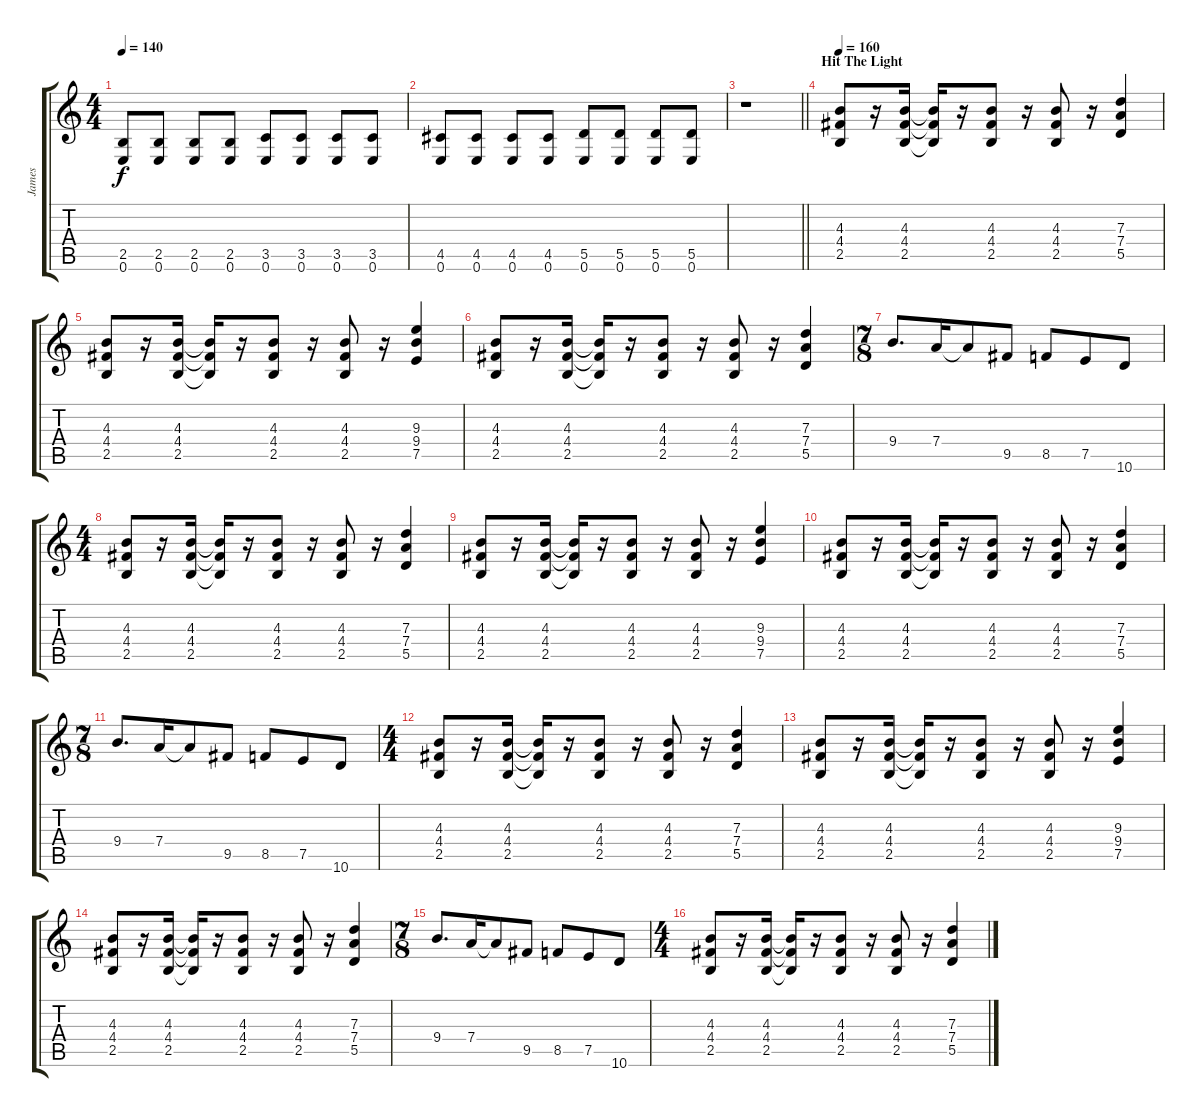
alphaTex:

\track ("James" "James") {instrument distortionguitar}
\staff {score tabs}
\tuning (E4 B3 G3 D3 A2 E2) {hide}
\ts (4 4)
\tempo 140
\clef g2
\ks c
(2.5 0.6).8{dy f} (2.5 0.6).8 (2.5 0.6).8 (2.5 0.6).8 (3.5 0.6).8 (3.5 0.6).8 (3.5 0.6).8 (3.5 0.6).8 |
(4.5 0.6).8 (4.5 0.6).8 (4.5 0.6).8 (4.5 0.6).8 (5.5 0.6).8 (5.5 0.6).8 (5.5 0.6).8 (5.5 0.6).8 |
\barLineRight lightlight
r.1 |
\section ("" "Hit The Light")
\tempo 160
(4.3 4.4 2.5).8 r.16 (4.3 4.4 2.5).16 (4.3{t} 4.4{t} 2.5{t}).16 r.16 (4.3 4.4 2.5).8 r.16 (4.3 4.4 2.5).8 r.16 (7.3 7.4 5.5).4 |
(4.3 4.4 2.5).8 r.16 (4.3 4.4 2.5).16 (4.3{t} 4.4{t} 2.5{t}).16 r.16 (4.3 4.4 2.5).8 r.16 (4.3 4.4 2.5).8 r.16 (9.3 9.4 7.5).4 |
(4.3 4.4 2.5).8 r.16 (4.3 4.4 2.5).16 (4.3{t} 4.4{t} 2.5{t}).16 r.16 (4.3 4.4 2.5).8 r.16 (4.3 4.4 2.5).8 r.16 (7.3 7.4 5.5).4 |
\ts (7 8)
9.4.8{d} 7.4.16 7.4{t}.8 9.5.8 8.5.8 7.5.8 10.6.8 |
\ts (4 4)
(4.3 4.4 2.5).8 r.16 (4.3 4.4 2.5).16 (4.3{t} 4.4{t} 2.5{t}).16 r.16 (4.3 4.4 2.5).8 r.16 (4.3 4.4 2.5).8 r.16 (7.3 7.4 5.5).4 |
(4.3 4.4 2.5).8 r.16 (4.3 4.4 2.5).16 (4.3{t} 4.4{t} 2.5{t}).16 r.16 (4.3 4.4 2.5).8 r.16 (4.3 4.4 2.5).8 r.16 (9.3 9.4 7.5).4 |
(4.3 4.4 2.5).8 r.16 (4.3 4.4 2.5).16 (4.3{t} 4.4{t} 2.5{t}).16 r.16 (4.3 4.4 2.5).8 r.16 (4.3 4.4 2.5).8 r.16 (7.3 7.4 5.5).4 |
\ts (7 8)
9.4.8{d} 7.4.16 7.4{t}.8 9.5.8 8.5.8 7.5.8 10.6.8 |
\ts (4 4)
(4.3 4.4 2.5).8 r.16 (4.3 4.4 2.5).16 (4.3{t} 4.4{t} 2.5{t}).16 r.16 (4.3 4.4 2.5).8 r.16 (4.3 4.4 2.5).8 r.16 (7.3 7.4 5.5).4 |
(4.3 4.4 2.5).8 r.16 (4.3 4.4 2.5).16 (4.3{t} 4.4{t} 2.5{t}).16 r.16 (4.3 4.4 2.5).8 r.16 (4.3 4.4 2.5).8 r.16 (9.3 9.4 7.5).4 |
(4.3 4.4 2.5).8 r.16 (4.3 4.4 2.5).16 (4.3{t} 4.4{t} 2.5{t}).16 r.16 (4.3 4.4 2.5).8 r.16 (4.3 4.4 2.5).8 r.16 (7.3 7.4 5.5).4 |
\ts (7 8)
9.4.8{d} 7.4.16 7.4{t}.8 9.5.8 8.5.8 7.5.8 10.6.8 |
\ts (4 4)
(4.3 4.4 2.5).8 r.16 (4.3 4.4 2.5).16 (4.3{t} 4.4{t} 2.5{t}).16 r.16 (4.3 4.4 2.5).8 r.16 (4.3 4.4 2.5).8 r.16 (7.3 7.4 5.5).4
